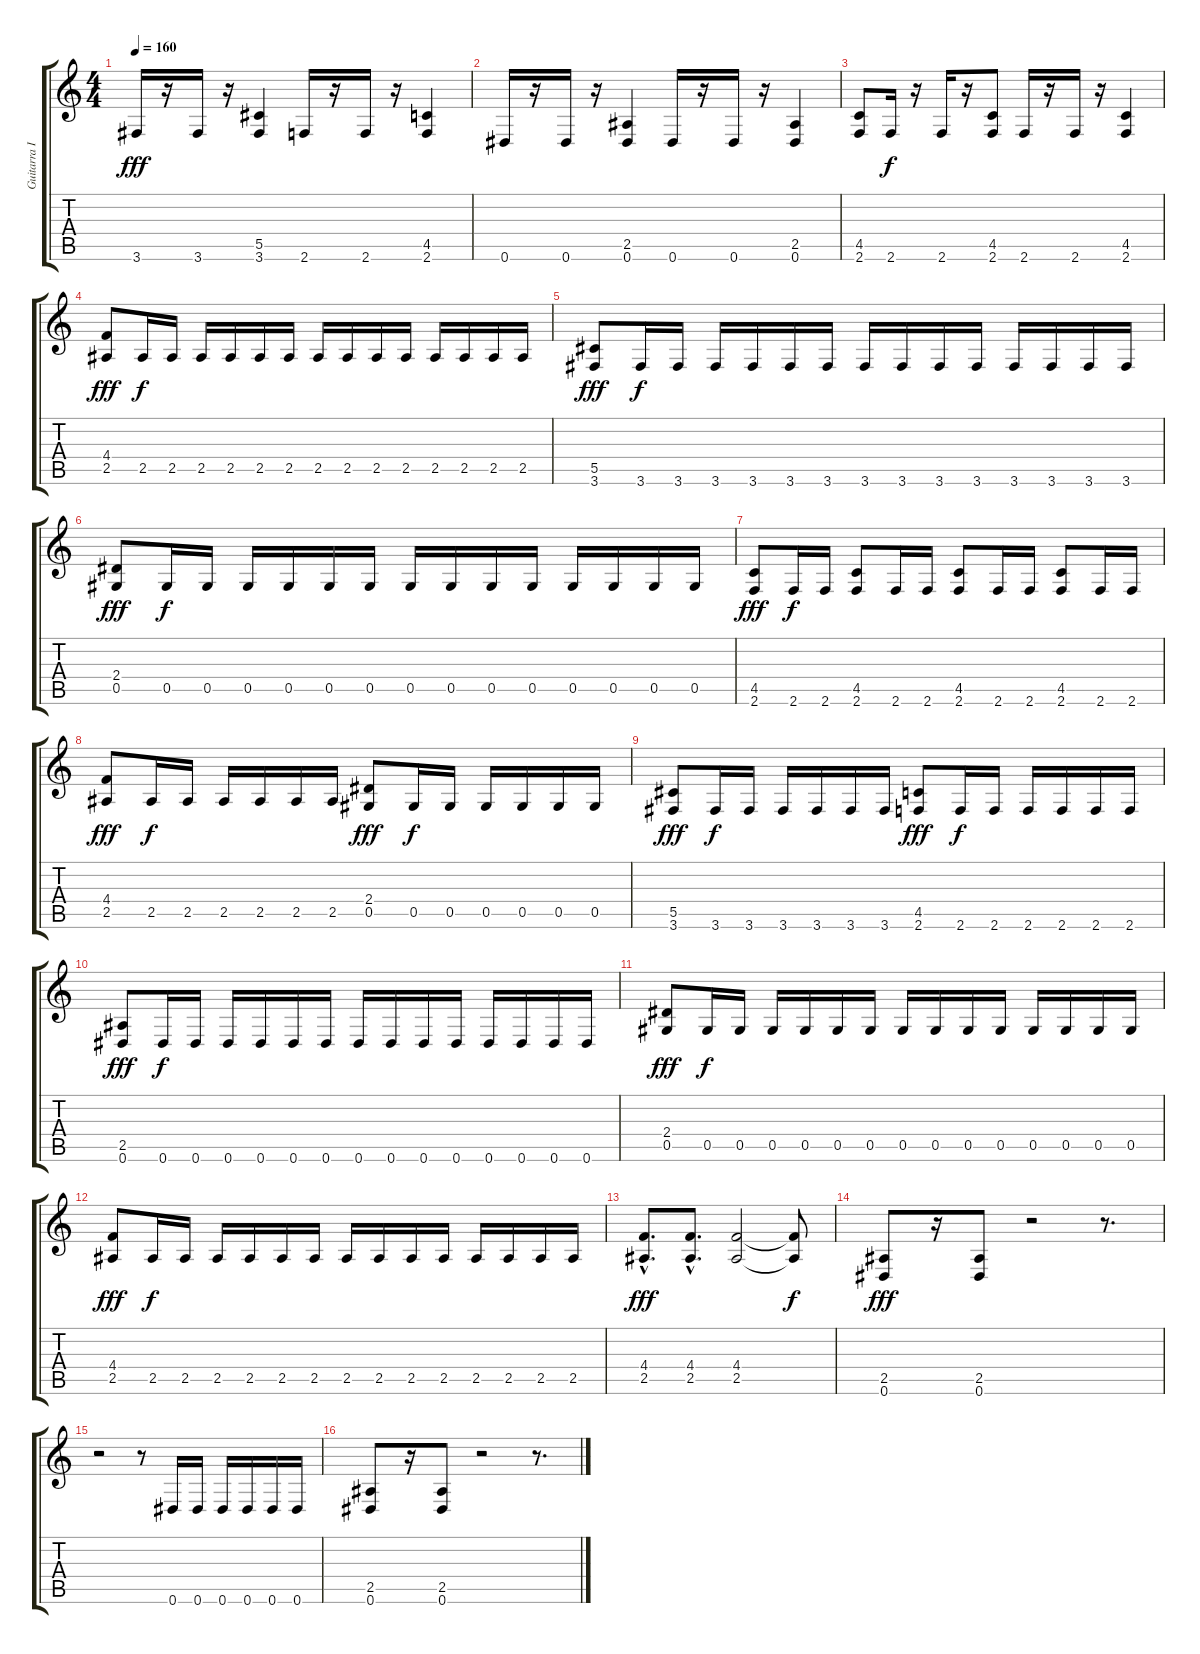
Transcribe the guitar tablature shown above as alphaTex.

\track ("Guitarra I" "Guitarra I") {instrument distortionguitar}
\staff {score tabs}
\tuning (Eb4 Bb3 Gb3 Db3 Ab2 Eb2) {hide}
\ts (4 4)
\tempo 160
\clef g2
\ks c
3.6.16{dy fff} r.16 3.6.16 r.16 (5.5 3.6).4 2.6.16 r.16 2.6.16 r.16 (4.5 2.6).4 |
0.6.16 r.16 0.6.16 r.16 (2.5 0.6).4 0.6.16 r.16 0.6.16 r.16 (2.5 0.6).4 |
(4.5 2.6).8 2.6.16{dy f} r.16 2.6.16 r.16 (4.5 2.6).8 2.6.16 r.16 2.6.16 r.16 (4.5 2.6).4 |
(4.4 2.5).8{dy fff} 2.5.16{dy f} 2.5.16 2.5.16 2.5.16 2.5.16 2.5.16 2.5.16 2.5.16 2.5.16 2.5.16 2.5.16 2.5.16 2.5.16 2.5.16 |
(5.5 3.6).8{dy fff} 3.6.16{dy f} 3.6.16 3.6.16 3.6.16 3.6.16 3.6.16 3.6.16 3.6.16 3.6.16 3.6.16 3.6.16 3.6.16 3.6.16 3.6.16 |
(2.4 0.5).8{dy fff} 0.5.16{dy f} 0.5.16 0.5.16 0.5.16 0.5.16 0.5.16 0.5.16 0.5.16 0.5.16 0.5.16 0.5.16 0.5.16 0.5.16 0.5.16 |
(4.5 2.6).8{dy fff} 2.6.16{dy f} 2.6.16 (4.5 2.6).8 2.6.16 2.6.16 (4.5 2.6).8 2.6.16 2.6.16 (4.5 2.6).8 2.6.16 2.6.16 |
(4.4 2.5).8{dy fff} 2.5.16{dy f} 2.5.16 2.5.16 2.5.16 2.5.16 2.5.16 (2.4 0.5).8{dy fff} 0.5.16{dy f} 0.5.16 0.5.16 0.5.16 0.5.16 0.5.16 |
(5.5 3.6).8{dy fff} 3.6.16{dy f} 3.6.16 3.6.16 3.6.16 3.6.16 3.6.16 (4.5 2.6).8{dy fff} 2.6.16{dy f} 2.6.16 2.6.16 2.6.16 2.6.16 2.6.16 |
(2.5 0.6).8{dy fff} 0.6.16{dy f} 0.6.16 0.6.16 0.6.16 0.6.16 0.6.16 0.6.16 0.6.16 0.6.16 0.6.16 0.6.16 0.6.16 0.6.16 0.6.16 |
(2.4 0.5).8{dy fff} 0.5.16{dy f} 0.5.16 0.5.16 0.5.16 0.5.16 0.5.16 0.5.16 0.5.16 0.5.16 0.5.16 0.5.16 0.5.16 0.5.16 0.5.16 |
(4.4 2.5).8{dy fff} 2.5.16{dy f} 2.5.16 2.5.16 2.5.16 2.5.16 2.5.16 2.5.16 2.5.16 2.5.16 2.5.16 2.5.16 2.5.16 2.5.16 2.5.16 |
(4.4{hac} 2.5{hac}).8{d dy fff} (4.4{hac} 2.5{hac}).8{d} (4.4 2.5).2 (4.4{t} 2.5{t}).8{dy f} |
(2.5 0.6).8{dy fff} r.16 (2.5 0.6).8 r.2 r.8{d} |
r.2 r.8 0.6.16 0.6.16 0.6.16 0.6.16 0.6.16 0.6.16 |
(2.5 0.6).8 r.16 (2.5 0.6).8 r.2 r.8{d}
